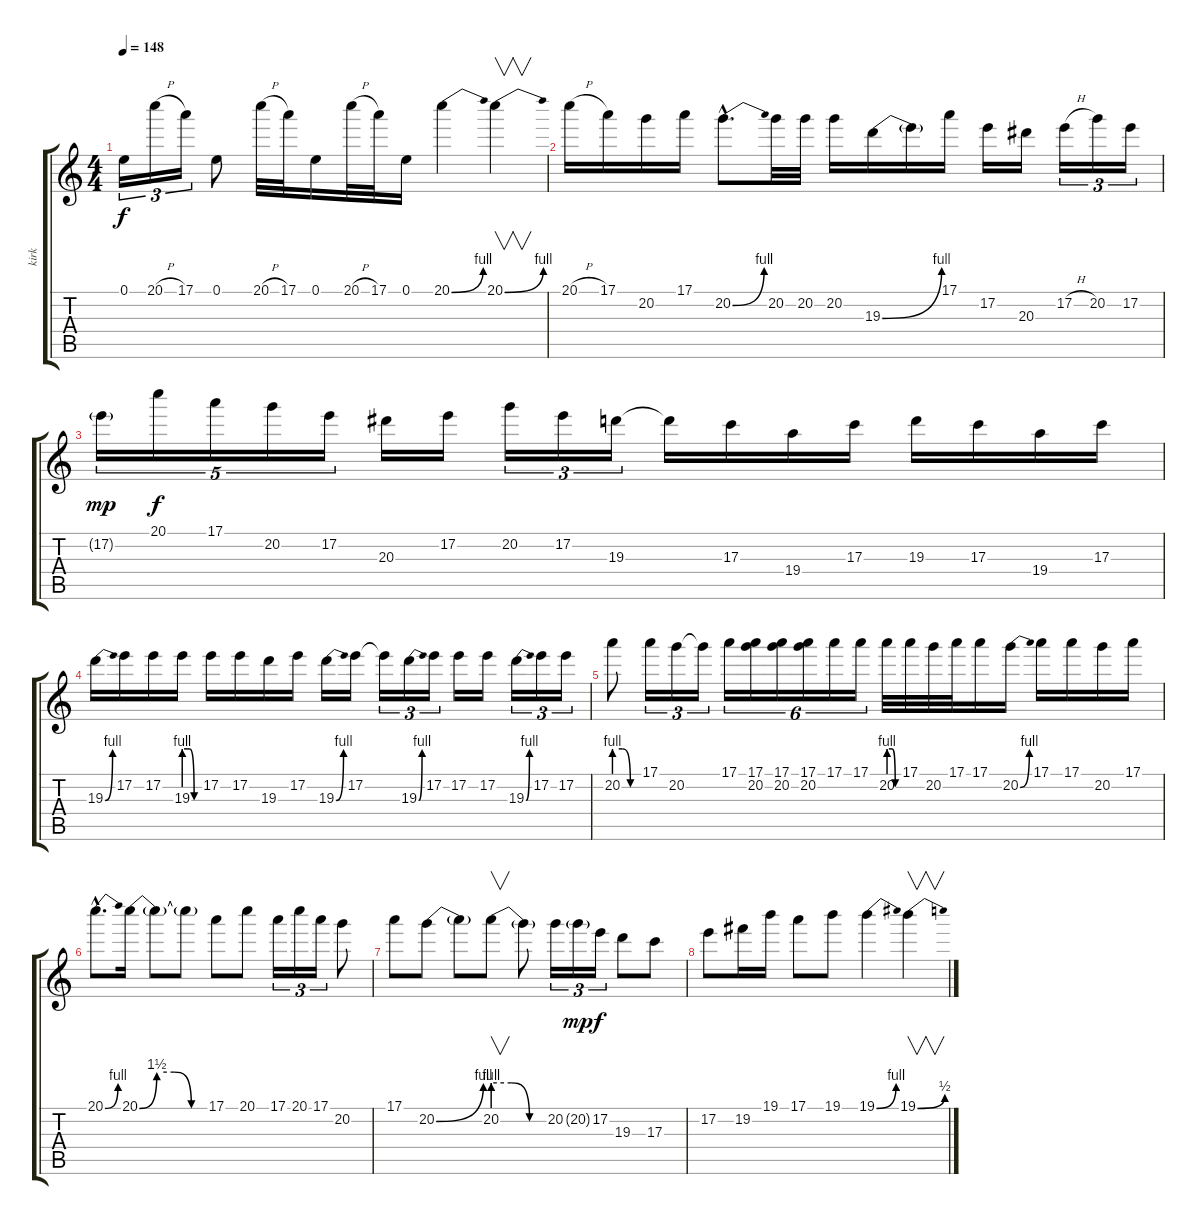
\track ("kirk" "kirk") {instrument distortionguitar}
\staff {score tabs}
\tuning (E4 B3 G3 D3 A2 E2) {hide}
\ts (4 4)
\tempo 148
\clef g2
\ks c
0.1.16{tu (3 2) dy f} 20.1{h}.16{tu (3 2)} 17.1.16{tu (3 2)} 0.1.8 20.1{h}.32 17.1.32 0.1.16 20.1{h}.32 17.1.32 0.1.16 20.1{be (bend 0 0 60 4)}.4 20.1{be (bend 0 0 60 4)}.4{v} |
20.1{h}.16 17.1.16 20.2.16 17.1.16 20.2{be (bend 0 0 60 4) hac}.8{d} 20.2.32 20.2.32 20.2.16 19.3{be (bend 0 0 60 4)}.16 19.3{t}.16 17.1.16 17.2.16 20.3.16 17.2{h}.16{tu (3 2)} 20.2.16{tu (3 2)} 17.2.16{tu (3 2)} |
17.2{g}.16{tu (5 4) dy mp} 20.1.16{tu (5 4) dy f} 17.1.16{tu (5 4)} 20.2.16{tu (5 4)} 17.2.16{tu (5 4)} 20.3.16 17.2.16 20.2.16{tu (3 2)} 17.2.16{tu (3 2)} 19.3.16{tu (3 2)} 19.3{t}.16 17.3.16 19.4.16 17.3.16 19.3.16 17.3.16 19.4.16 17.3.16 |
19.3{be (bend 0 0 60 4)}.16 17.2.16 17.2.16 19.3{be (custom 0 4 20 4 40 0 60 0)}.16 17.2.16 17.2.16 19.3.16 17.2.16 19.3{be (bend 0 0 60 4)}.16 17.2.16 17.2{t}.16{tu (3 2)} 19.3{be (bend 0 0 60 4)}.16{tu (3 2)} 17.2.16{tu (3 2)} 17.2.16 17.2.16 19.3{be (bend 0 0 60 4)}.16{tu (3 2)} 17.2.16{tu (3 2)} 17.2.16{tu (3 2)} |
20.2{be (custom 0 4 20 4 40 0 60 0)}.8 17.1.16{tu (3 2)} 20.2.16{tu (3 2)} 20.2{t}.16{tu (3 2)} 17.1.16{tu (6 4)} (17.1 20.2).16{tu (6 4)} (17.1 20.2).16{tu (6 4)} (17.1 20.2).16{tu (6 4)} 17.1.16{tu (6 4)} 17.1.16{tu (6 4)} 20.2{be (custom 0 4 20 4 40 0 60 0)}.32 17.1.32 20.2.32 17.1.32 17.1.16 20.2{be (bend 0 0 60 4)}.16 17.1.16 17.1.16 20.2.16 17.1.16 |
20.1{be (bend 0 0 60 4) hac}.8{d} 20.1{be (custom 0 0 15 6 30 6 45 0 60 0)}.16 20.1{t}.8 20.1{t}.8 17.1.8 20.1.8 17.1.16{tu (3 2)} 20.1.16{tu (3 2)} 17.1.16{tu (3 2)} 20.2.8 |
17.1.8 20.2{be (bend 0 0 60 4)}.8 20.2{t}.8 20.2{be (custom 0 4 20 4 40 0 60 0)}.8{v} 20.2{t}.8 20.2.16{tu (3 2)} 20.2{g}.16{tu (3 2) dy mp} 17.2.16{tu (3 2) dy f} 19.3.8 17.3.8 |
17.2.8 19.2.16 19.1.16 17.1.8 19.1.8 19.1{be (bend 0 0 60 4)}.4 19.1{be (bend 0 0 60 2)}.4{v}
